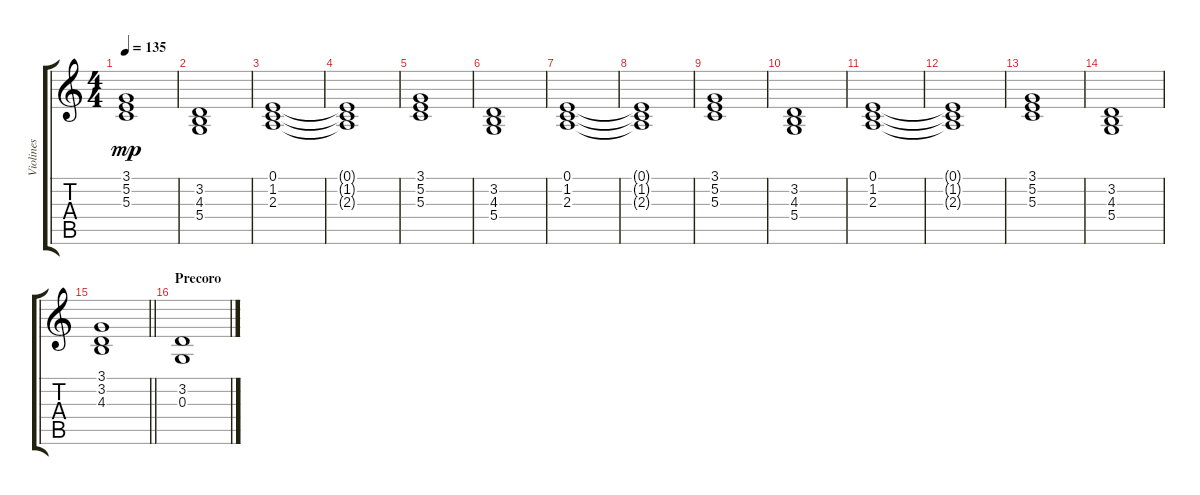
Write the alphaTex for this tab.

\track ("Violines" "Violines") {instrument stringensemble2}
\staff {score tabs}
\tuning (E4 B3 G3 D3 A2 E2) {hide}
\ts (4 4)
\tempo 135
\clef g2
\ks c
(3.1 5.2 5.3).1{dy mp} |
(3.2 4.3 5.4).1 |
(0.1 1.2 2.3).1 |
(0.1{t} 1.2{t} 2.3{t}).1 |
(3.1 5.2 5.3).1 |
(3.2 4.3 5.4).1 |
(0.1 1.2 2.3).1 |
(0.1{t} 1.2{t} 2.3{t}).1 |
(3.1 5.2 5.3).1 |
(3.2 4.3 5.4).1 |
(0.1 1.2 2.3).1 |
(0.1{t} 1.2{t} 2.3{t}).1 |
(3.1 5.2 5.3).1 |
(3.2 4.3 5.4).1 |
\barLineRight lightlight
(3.1 3.2 4.3).1 |
\section ("" "Precoro")
(3.2 0.3).1
